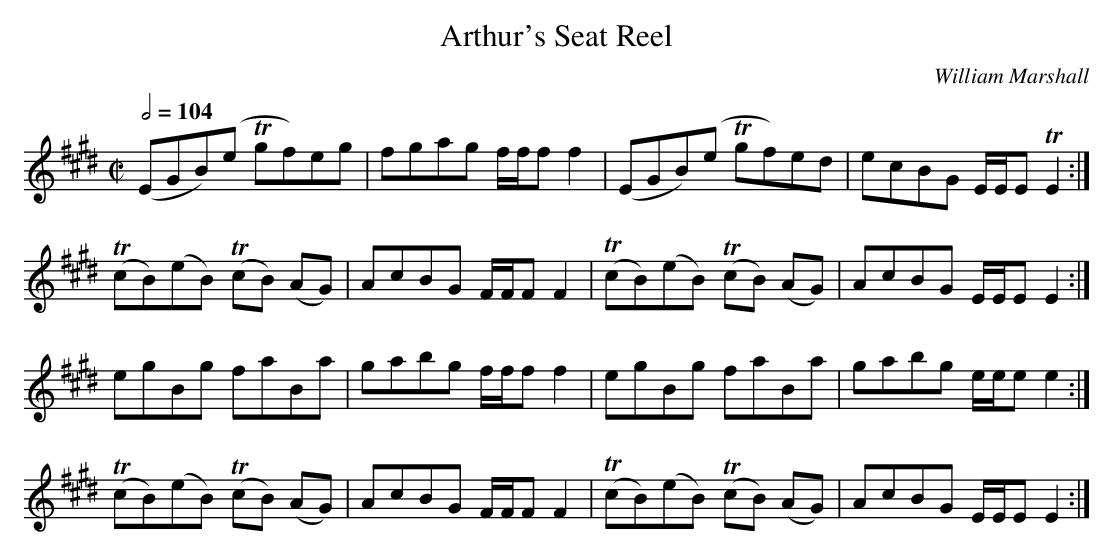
X:1
T:Arthur's Seat Reel
C:William Marshall
M:C|
L:1/8
Q:1/2=104
K:E
 (EGB)(e   Tgf)eg   |fgag f/f/ff2| (EGB)(e   Tgf)ed   |ecBG E/E/E TE2:|
(TcB)(eB) (TcB) (AG)|AcBG F/F/FF2|(TcB)(eB) (TcB) (AG)|AcBG E/E/E  E2:|
  egBg      faBa    |gabg f/f/ff2|  egBg      faBa    |gabg e/e/e  e2:|
(TcB)(eB) (TcB) (AG)|AcBG F/F/FF2|(TcB)(eB) (TcB) (AG)|AcBG E/E/E  E2:|
